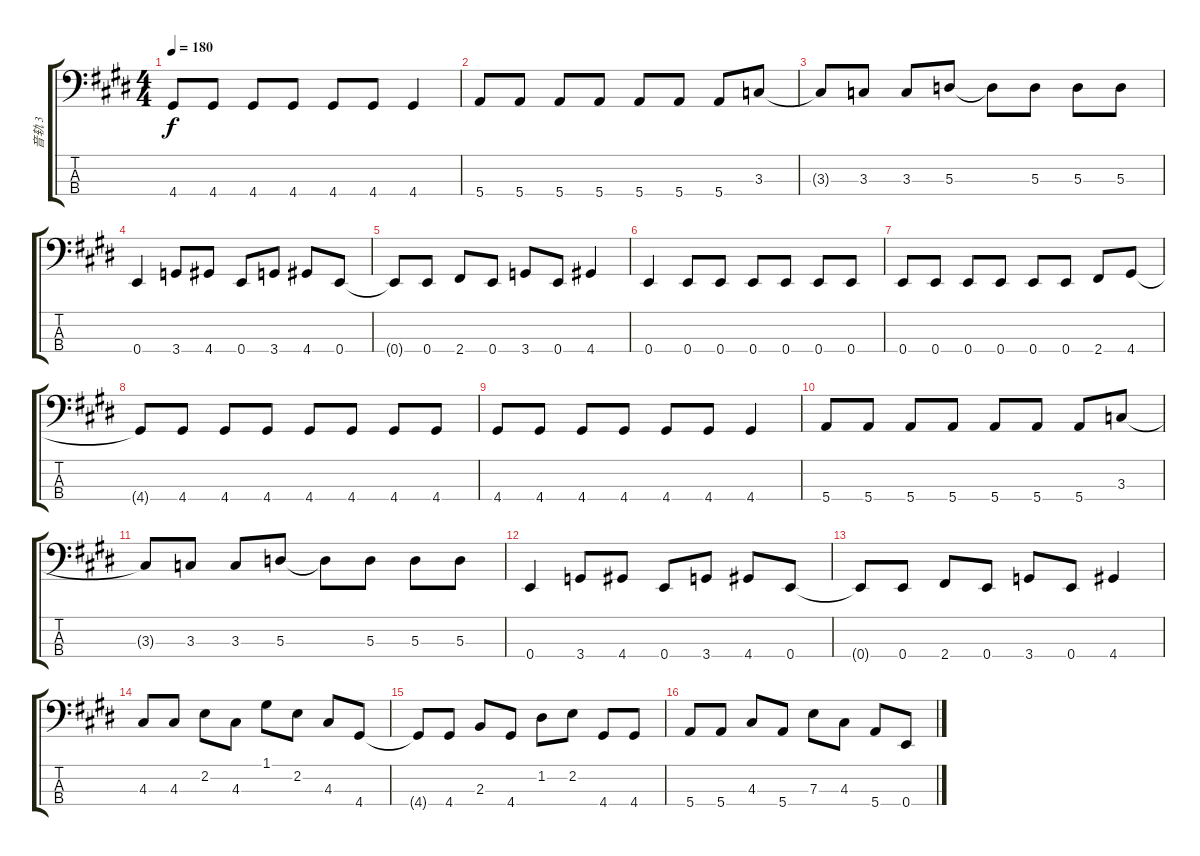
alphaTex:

\track ("音轨 3" "音轨 3") {instrument electricbassfinger}
\staff {score tabs}
\tuning (G2 D2 A1 E1) {hide}
\ts (4 4)
\tempo 180
\clef f4
\ks e
4.4.8{dy f} 4.4.8 4.4.8 4.4.8 4.4.8 4.4.8 4.4.4 |
5.4.8 5.4.8 5.4.8 5.4.8 5.4.8 5.4.8 5.4.8 3.3.8 |
3.3{t}.8 3.3.8 3.3.8 5.3.8 5.3{t}.8 5.3.8 5.3.8 5.3.8 |
0.4.4 3.4.8 4.4.8 0.4.8 3.4.8 4.4.8 0.4.8 |
0.4{t}.8 0.4.8 2.4.8 0.4.8 3.4.8 0.4.8 4.4.4 |
0.4.4 0.4.8 0.4.8 0.4.8 0.4.8 0.4.8 0.4.8 |
0.4.8 0.4.8 0.4.8 0.4.8 0.4.8 0.4.8 2.4.8 4.4.8 |
4.4{t}.8 4.4.8 4.4.8 4.4.8 4.4.8 4.4.8 4.4.8 4.4.8 |
4.4.8 4.4.8 4.4.8 4.4.8 4.4.8 4.4.8 4.4.4 |
5.4.8 5.4.8 5.4.8 5.4.8 5.4.8 5.4.8 5.4.8 3.3.8 |
3.3{t}.8 3.3.8 3.3.8 5.3.8 5.3{t}.8 5.3.8 5.3.8 5.3.8 |
0.4.4 3.4.8 4.4.8 0.4.8 3.4.8 4.4.8 0.4.8 |
0.4{t}.8 0.4.8 2.4.8 0.4.8 3.4.8 0.4.8 4.4.4 |
4.3.8 4.3.8 2.2.8 4.3.8 1.1.8 2.2.8 4.3.8 4.4.8 |
4.4{t}.8 4.4.8 2.3.8 4.4.8 1.2.8 2.2.8 4.4.8 4.4.8 |
5.4.8 5.4.8 4.3.8 5.4.8 7.3.8 4.3.8 5.4.8 0.4.8
